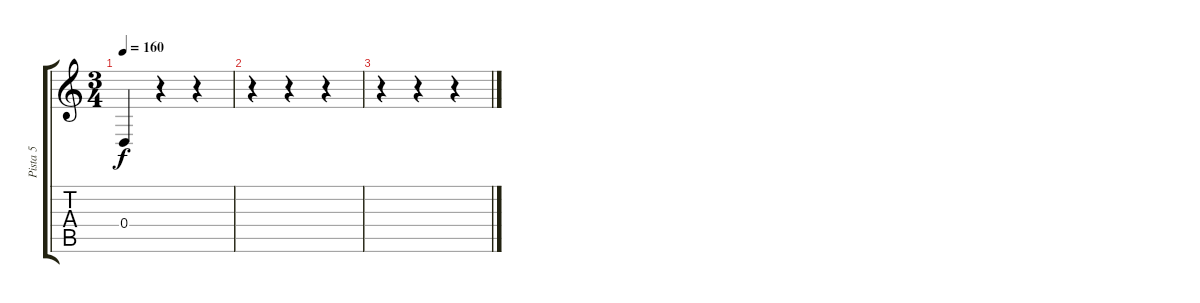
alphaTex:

\track ("Pista 5" "Pista 5") {instrument cello}
\staff {score tabs}
\tuning (E4 B3 G3 D3 A2 E2) {hide}
\ts (3 4)
\tempo 160
\clef g2
\ks c
0.4{t}.4{dy f} r.4 r.4 |
r.4 r.4 r.4 |
r.4 r.4 r.4
